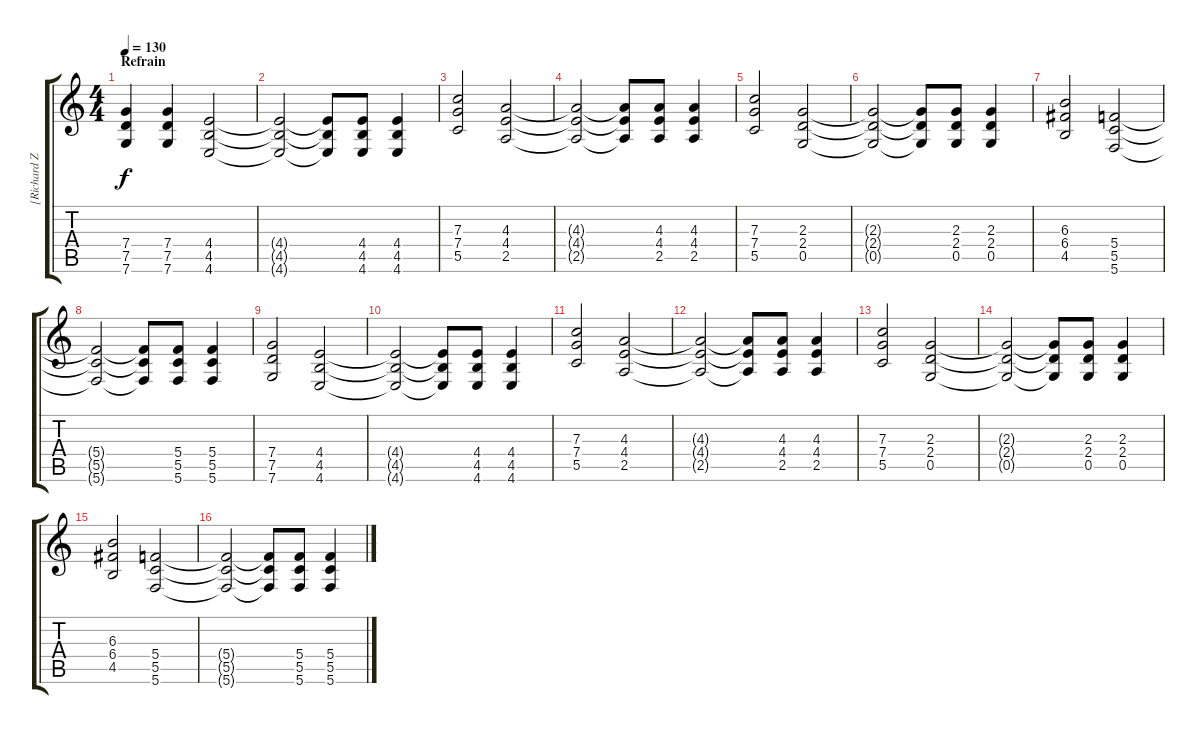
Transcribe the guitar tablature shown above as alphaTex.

\track ("[Richard Z Kruspe]  Guitar 1" "[Richard Z") {instrument distortionguitar}
\staff {score tabs}
\tuning (D4 A3 F3 C3 G2 C2) {hide}
\ts (4 4)
\section ("" "Refrain")
\tempo 130
\clef g2
\ks c
(7.4 7.5 7.6).4{dy f} (7.4 7.5 7.6).4 (4.4 4.5 4.6).2 |
(4.4{t} 4.5{t} 4.6{t}).2 (4.4{t} 4.5{t} 4.6{t}).8 (4.4 4.5 4.6).8 (4.4 4.5 4.6).4 |
(7.3 7.4 5.5).2 (4.3 4.4 2.5).2 |
(4.3{t} 4.4{t} 2.5{t}).2 (4.3{t} 4.4{t} 2.5{t}).8 (4.3 4.4 2.5).8 (4.3 4.4 2.5).4 |
(7.3 7.4 5.5).2 (2.3 2.4 0.5).2 |
(2.3{t} 2.4{t} 0.5{t}).2 (2.3{t} 2.4{t} 0.5{t}).8 (2.3 2.4 0.5).8 (2.3 2.4 0.5).4 |
(6.3 6.4 4.5).2 (5.4 5.5 5.6).2 |
(5.4{t} 5.5{t} 5.6{t}).2 (5.4{t} 5.5{t} 5.6{t}).8 (5.4 5.5 5.6).8 (5.4 5.5 5.6).4 |
(7.4 7.5 7.6).2 (4.4 4.5 4.6).2 |
(4.4{t} 4.5{t} 4.6{t}).2 (4.4{t} 4.5{t} 4.6{t}).8 (4.4 4.5 4.6).8 (4.4 4.5 4.6).4 |
(7.3 7.4 5.5).2 (4.3 4.4 2.5).2 |
(4.3{t} 4.4{t} 2.5{t}).2 (4.3{t} 4.4{t} 2.5{t}).8 (4.3 4.4 2.5).8 (4.3 4.4 2.5).4 |
(7.3 7.4 5.5).2 (2.3 2.4 0.5).2 |
(2.3{t} 2.4{t} 0.5{t}).2 (2.3{t} 2.4{t} 0.5{t}).8 (2.3 2.4 0.5).8 (2.3 2.4 0.5).4 |
(6.3 6.4 4.5).2 (5.4 5.5 5.6).2 |
(5.4{t} 5.5{t} 5.6{t}).2 (5.4{t} 5.5{t} 5.6{t}).8 (5.4 5.5 5.6).8 (5.4 5.5 5.6).4
